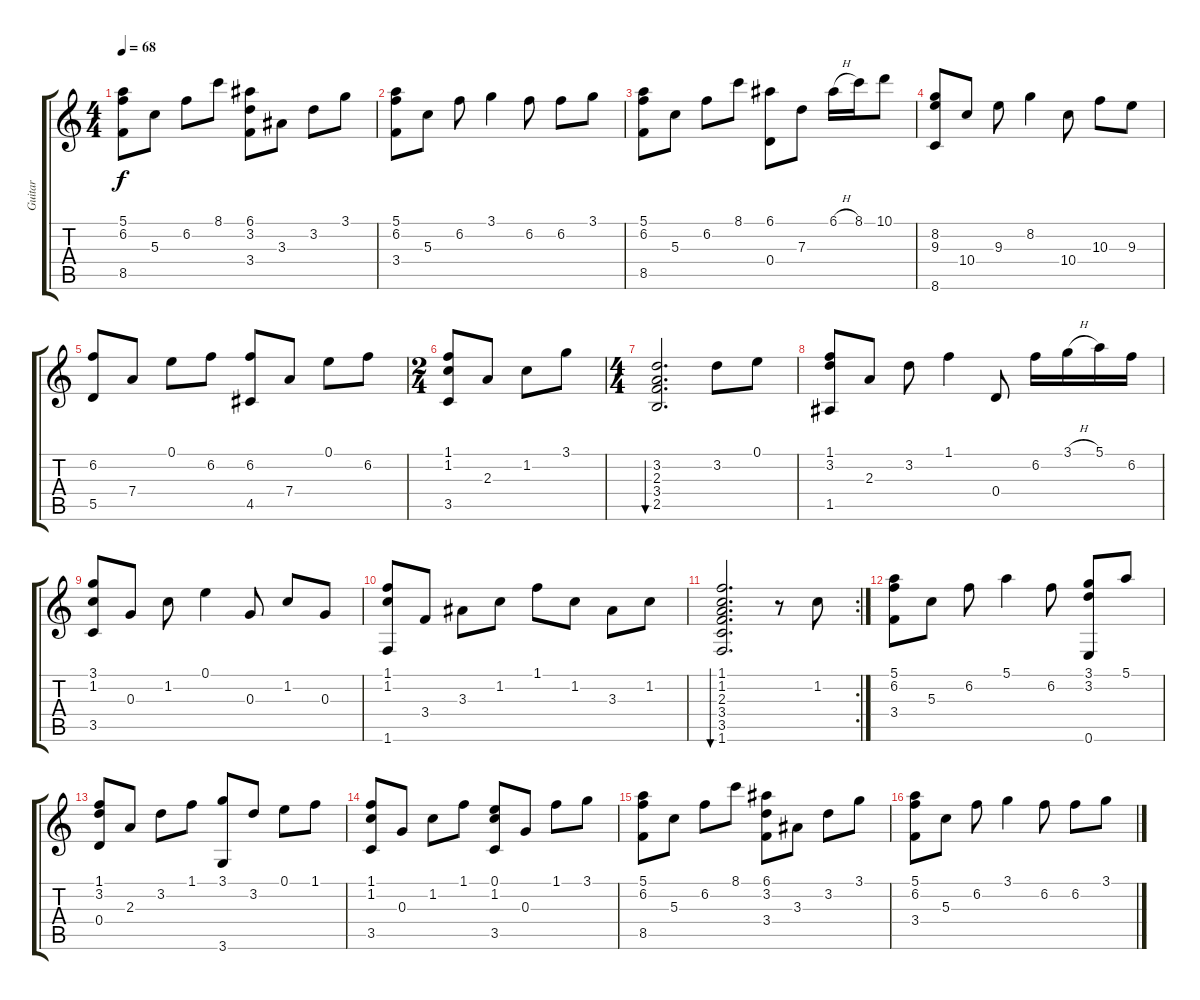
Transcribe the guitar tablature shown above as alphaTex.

\track ("Guitar" "Guitar") {instrument acousticguitarnylon}
\staff {score tabs}
\tuning (E4 B3 G3 D3 A2 E2) {hide}
\ts (4 4)
\tempo 68
\clef g2
\ks c
(5.1 6.2 8.5).8{dy f} 5.3.8 6.2.8 8.1.8 (6.1 3.2 3.4).8 3.3.8 3.2.8 3.1.8 |
(5.1 6.2 3.4).8 5.3.8 6.2.8 3.1.4 6.2.8 6.2.8 3.1.8 |
(5.1 6.2 8.5).8 5.3.8 6.2.8 8.1.8 (6.1 0.4).8 7.3.8 6.1{h}.16 8.1.16 10.1.8 |
(8.2 9.3 8.6).8 10.4.8 9.3.8 8.2.4 10.4.8 10.3.8 9.3.8 |
(6.2 5.5).8 7.4.8 0.1.8 6.2.8 (6.2 4.5).8 7.4.8 0.1.8 6.2.8 |
\ts (2 4)
(1.1 1.2 3.5).8 2.3.8 1.2.8 3.1.8 |
\ts (4 4)
(3.2 2.3 3.4 2.5).2{d bu 240} 3.2.8 0.1.8 |
(1.1 3.2 1.5).8 2.3.8 3.2.8 1.1.4 0.4.8 6.2.16 3.1{h}.16 5.1.16 6.2.16 |
(3.1 1.2 3.5).8 0.3.8 1.2.8 0.1.4 0.3.8 1.2.8 0.3.8 |
(1.1 1.2 1.6).8 3.4.8 3.3.8 1.2.8 1.1.8 1.2.8 3.3.8 1.2.8 |
\rc 2
(1.1 1.2 2.3 3.4 3.5 1.6).2{d bu 240} r.8 1.2.8 |
(5.1 6.2 3.4).8 5.3.8 6.2.8 5.1.4 6.2.8 (3.1 3.2 0.6).8 5.1.8 |
(1.1 3.2 0.4).8 2.3.8 3.2.8 1.1.8 (3.1 3.6).8 3.2.8 0.1.8 1.1.8 |
(1.1 1.2 3.5).8 0.3.8 1.2.8 1.1.8 (0.1 1.2 3.5).8 0.3.8 1.1.8 3.1.8 |
(5.1 6.2 8.5).8 5.3.8 6.2.8 8.1.8 (6.1 3.2 3.4).8 3.3.8 3.2.8 3.1.8 |
(5.1 6.2 3.4).8 5.3.8 6.2.8 3.1.4 6.2.8 6.2.8 3.1.8
